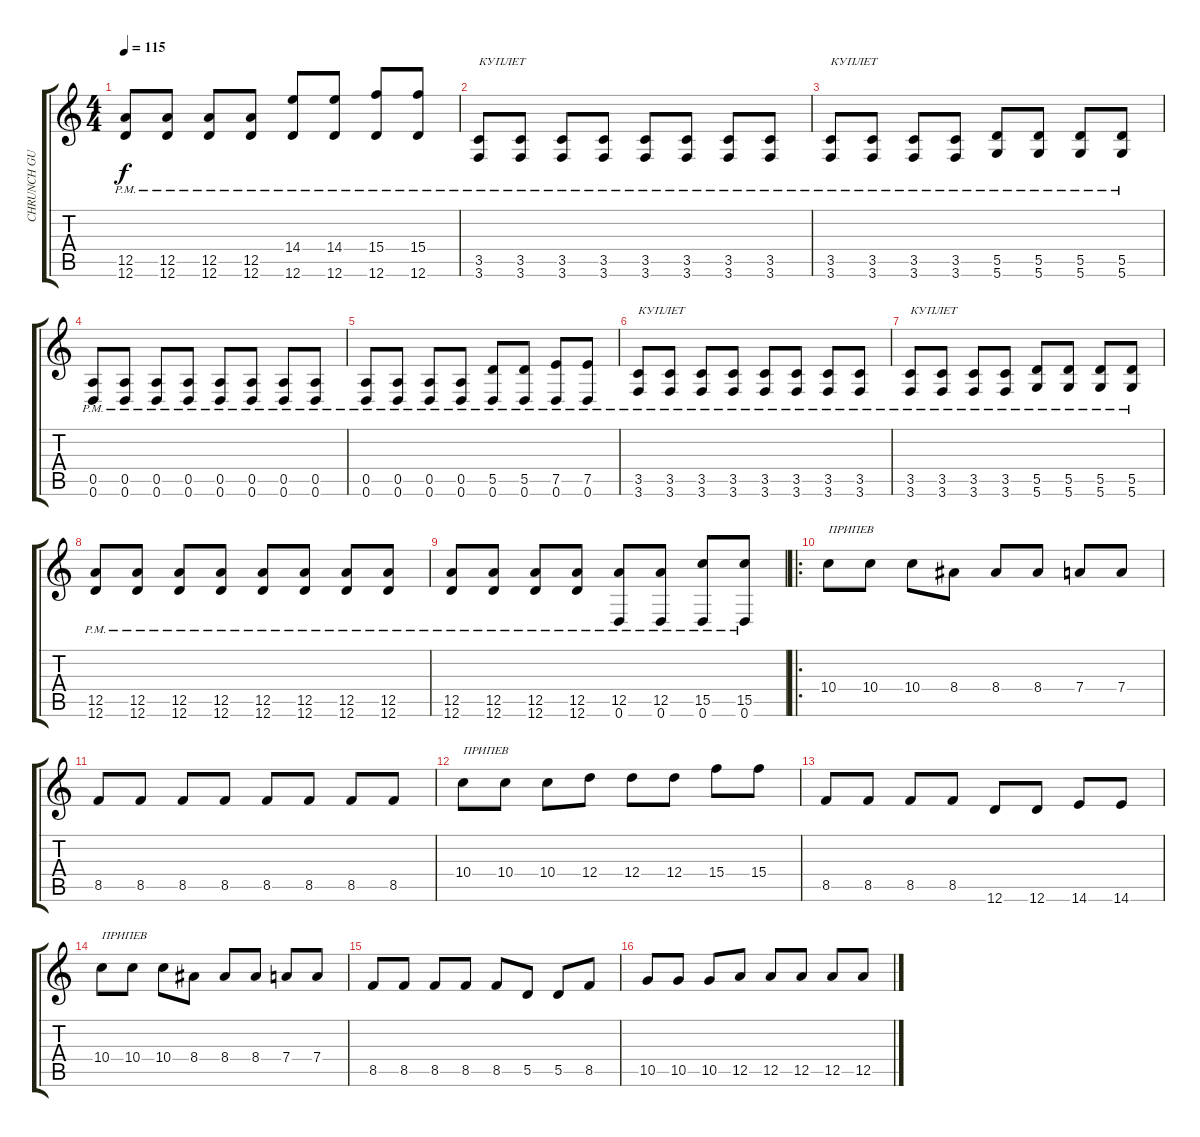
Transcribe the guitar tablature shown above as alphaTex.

\track ("CHRUNCH GUITAR" "CHRUNCH GU") {instrument distortionguitar}
\staff {score tabs}
\tuning (E4 B3 G3 D3 A2 D2) {hide}
\ts (4 4)
\tempo 115
\clef g2
\ks c
(12.5{pm} 12.6{pm}).8{dy f} (12.5{pm} 12.6{pm}).8 (12.5{pm} 12.6{pm}).8 (12.5{pm} 12.6{pm}).8 (14.4 12.6{pm}).8 (14.4 12.6{pm}).8 (15.4 12.6{pm}).8 (15.4 12.6{pm}).8 |
(3.5{pm} 3.6{pm}).8{txt "КУПЛЕТ"} (3.5{pm} 3.6{pm}).8 (3.5{pm} 3.6{pm}).8 (3.5{pm} 3.6{pm}).8 (3.5{pm} 3.6{pm}).8 (3.5{pm} 3.6{pm}).8 (3.5{pm} 3.6{pm}).8 (3.5{pm} 3.6{pm}).8 |
(3.5{pm} 3.6{pm}).8{txt "КУПЛЕТ"} (3.5{pm} 3.6{pm}).8 (3.5{pm} 3.6{pm}).8 (3.5{pm} 3.6{pm}).8 (5.5{pm} 5.6{pm}).8 (5.5{pm} 5.6{pm}).8 (5.5{pm} 5.6{pm}).8 (5.5{pm} 5.6{pm}).8 |
(0.5{pm} 0.6{pm}).8 (0.5{pm} 0.6{pm}).8 (0.5{pm} 0.6{pm}).8 (0.5{pm} 0.6{pm}).8 (0.5{pm} 0.6{pm}).8 (0.5{pm} 0.6{pm}).8 (0.5{pm} 0.6{pm}).8 (0.5{pm} 0.6{pm}).8 |
(0.5{pm} 0.6{pm}).8 (0.5{pm} 0.6{pm}).8 (0.5{pm} 0.6{pm}).8 (0.5{pm} 0.6{pm}).8 (5.5{pm} 0.6{pm}).8 (5.5{pm} 0.6{pm}).8 (7.5{pm} 0.6{pm}).8 (7.5{pm} 0.6{pm}).8 |
(3.5{pm} 3.6{pm}).8{txt "КУПЛЕТ"} (3.5{pm} 3.6{pm}).8 (3.5{pm} 3.6{pm}).8 (3.5{pm} 3.6{pm}).8 (3.5{pm} 3.6{pm}).8 (3.5{pm} 3.6{pm}).8 (3.5{pm} 3.6{pm}).8 (3.5{pm} 3.6{pm}).8 |
(3.5{pm} 3.6{pm}).8{txt "КУПЛЕТ"} (3.5{pm} 3.6{pm}).8 (3.5{pm} 3.6{pm}).8 (3.5{pm} 3.6{pm}).8 (5.5{pm} 5.6{pm}).8 (5.5{pm} 5.6{pm}).8 (5.5{pm} 5.6{pm}).8 (5.5{pm} 5.6{pm}).8 |
(12.5{pm} 12.6{pm}).8 (12.5{pm} 12.6{pm}).8 (12.5{pm} 12.6{pm}).8 (12.5{pm} 12.6{pm}).8 (12.5{pm} 12.6{pm}).8 (12.5{pm} 12.6{pm}).8 (12.5{pm} 12.6{pm}).8 (12.5{pm} 12.6{pm}).8 |
(12.5{pm} 12.6{pm}).8 (12.5{pm} 12.6{pm}).8 (12.5{pm} 12.6{pm}).8 (12.5{pm} 12.6{pm}).8 (12.5 0.6{pm}).8 (12.5 0.6{pm}).8 (15.5 0.6{pm}).8 (15.5 0.6{pm}).8 |
\ro
10.4.8{txt "ПРИПЕВ"} 10.4.8 10.4.8 8.4.8 8.4.8 8.4.8 7.4.8 7.4.8 |
8.5.8 8.5.8 8.5.8 8.5.8 8.5.8 8.5.8 8.5.8 8.5.8 |
10.4.8{txt "ПРИПЕВ"} 10.4.8 10.4.8 12.4.8 12.4.8 12.4.8 15.4.8 15.4.8 |
8.5.8 8.5.8 8.5.8 8.5.8 12.6.8 12.6.8 14.6.8 14.6.8 |
10.4.8{txt "ПРИПЕВ"} 10.4.8 10.4.8 8.4.8 8.4.8 8.4.8 7.4.8 7.4.8 |
8.5.8 8.5.8 8.5.8 8.5.8 8.5.8 5.5.8 5.5.8 8.5.8 |
10.5.8 10.5.8 10.5.8 12.5.8 12.5.8 12.5.8 12.5.8 12.5.8
